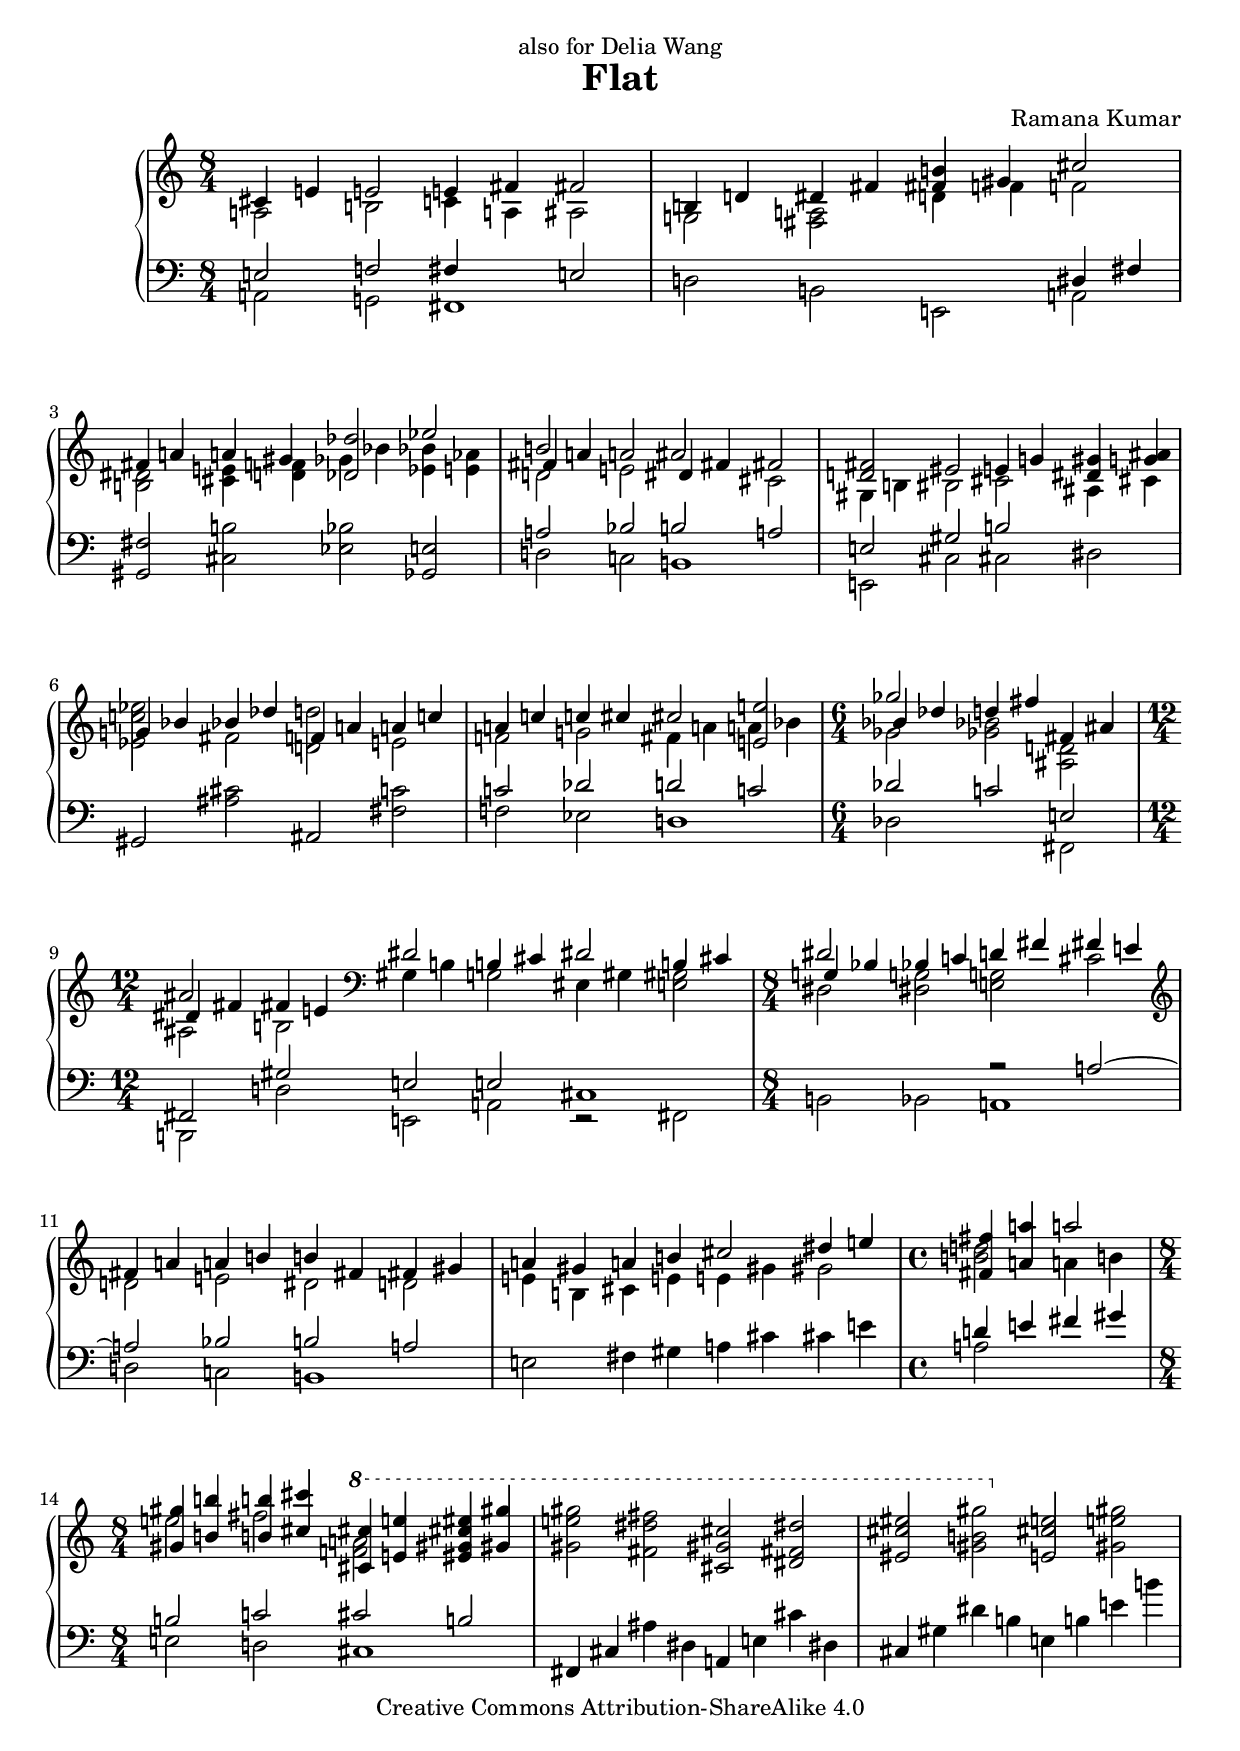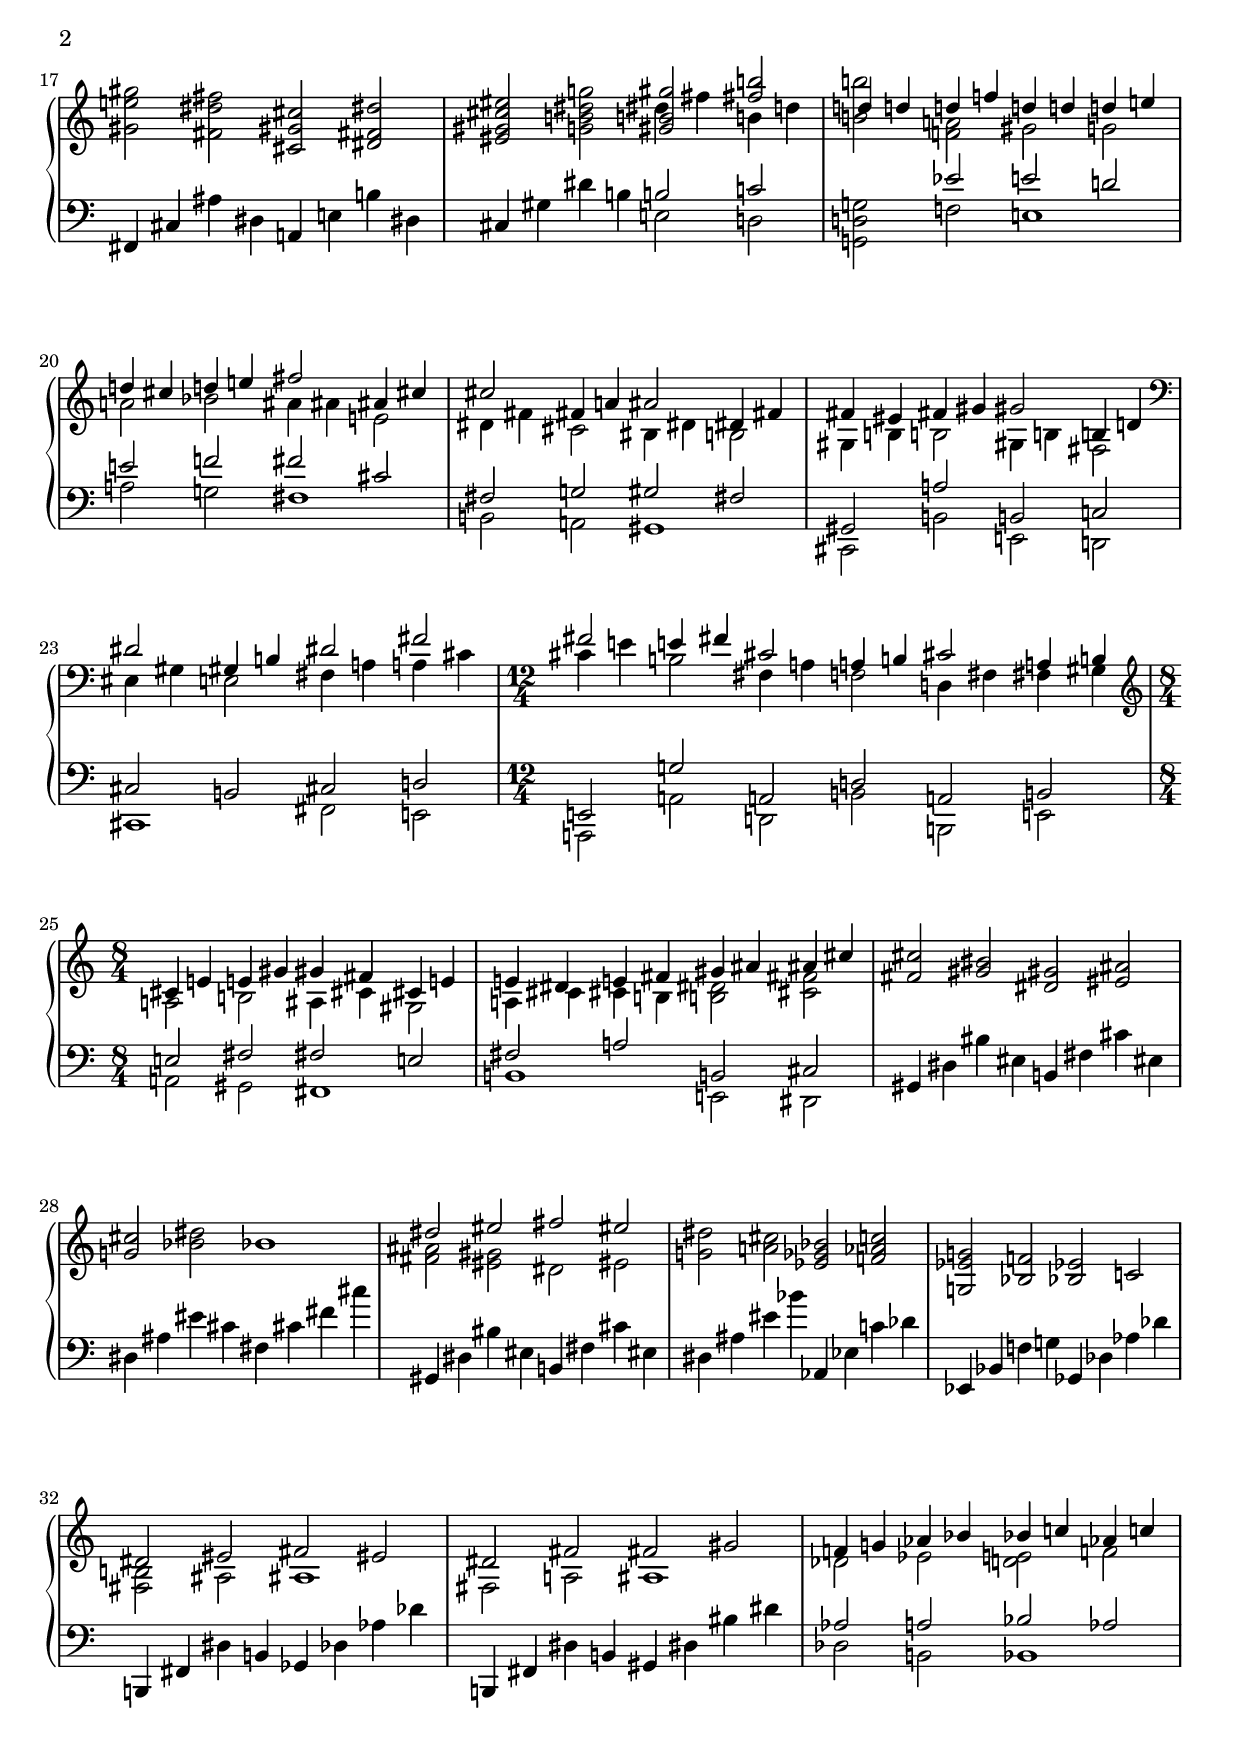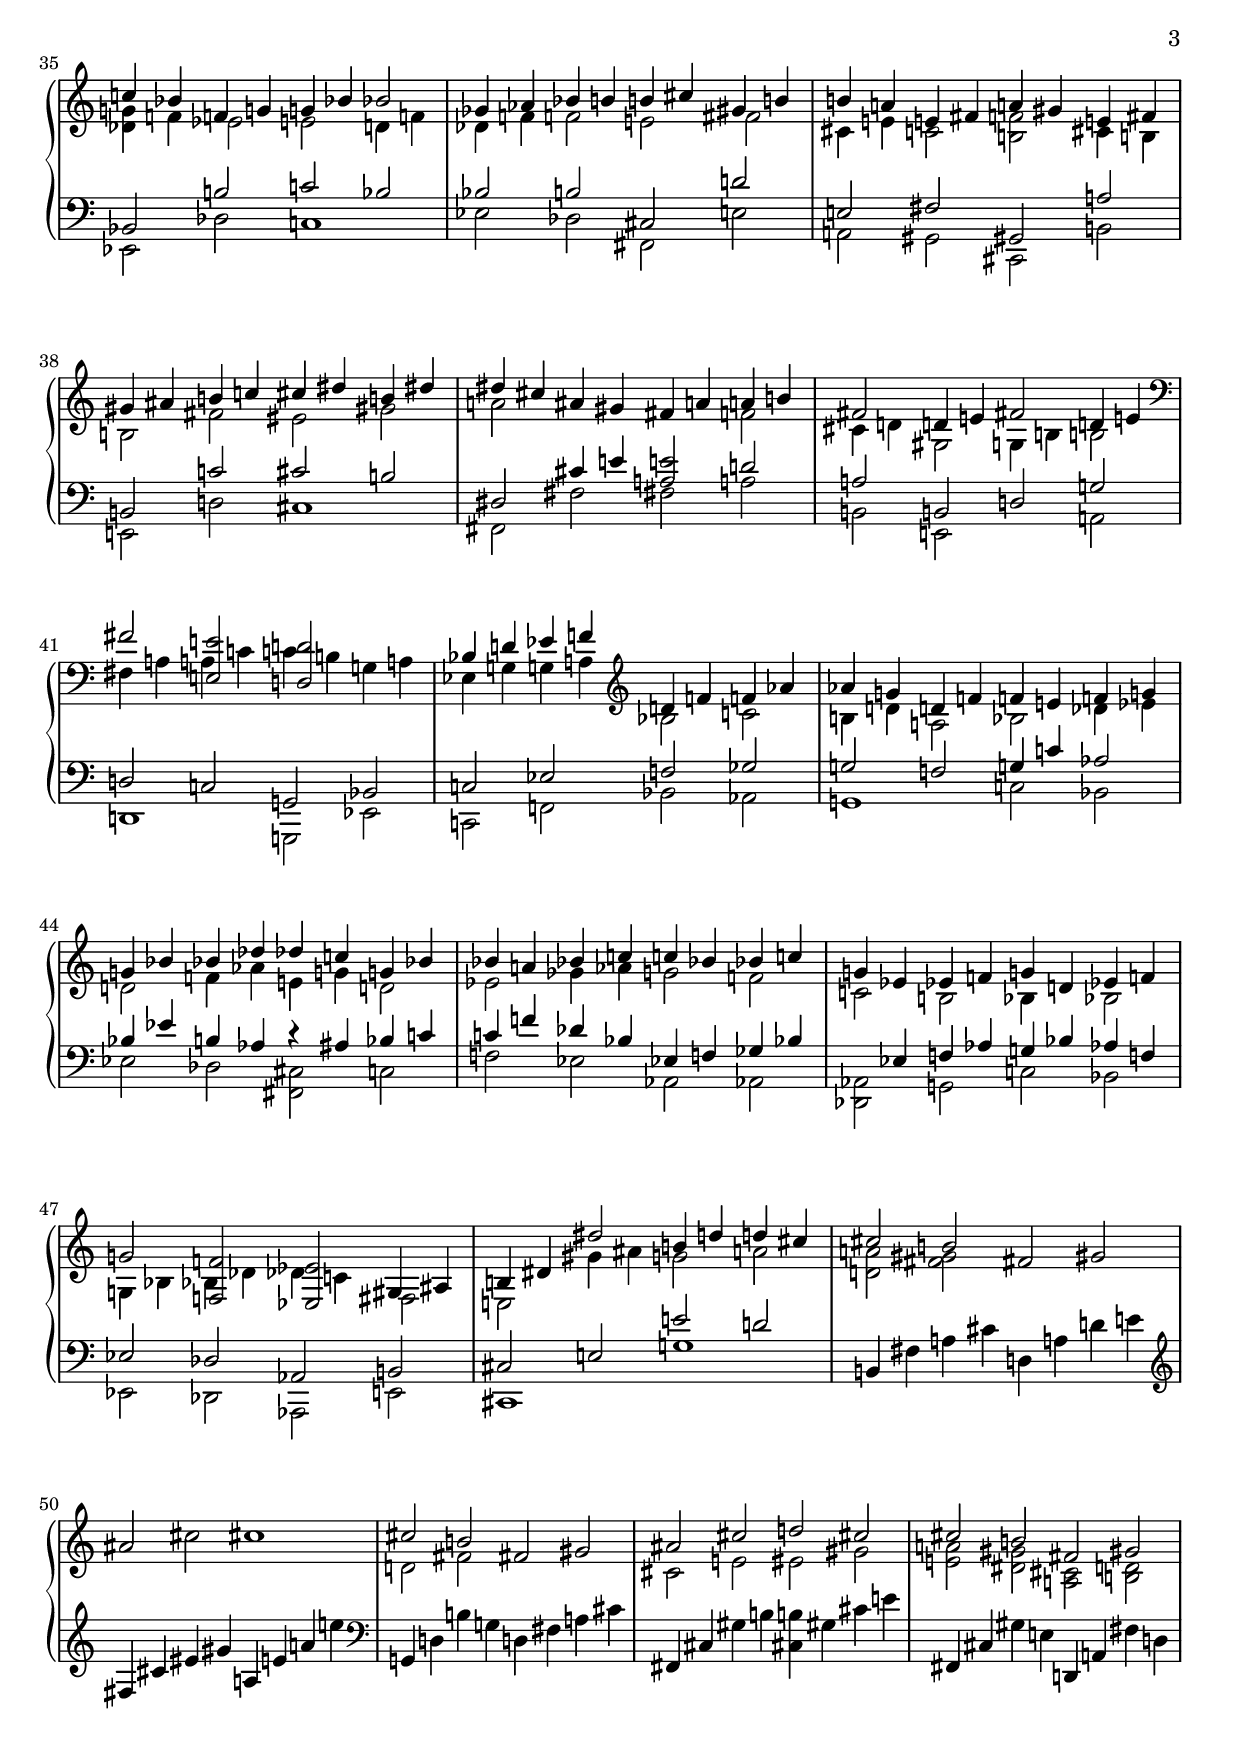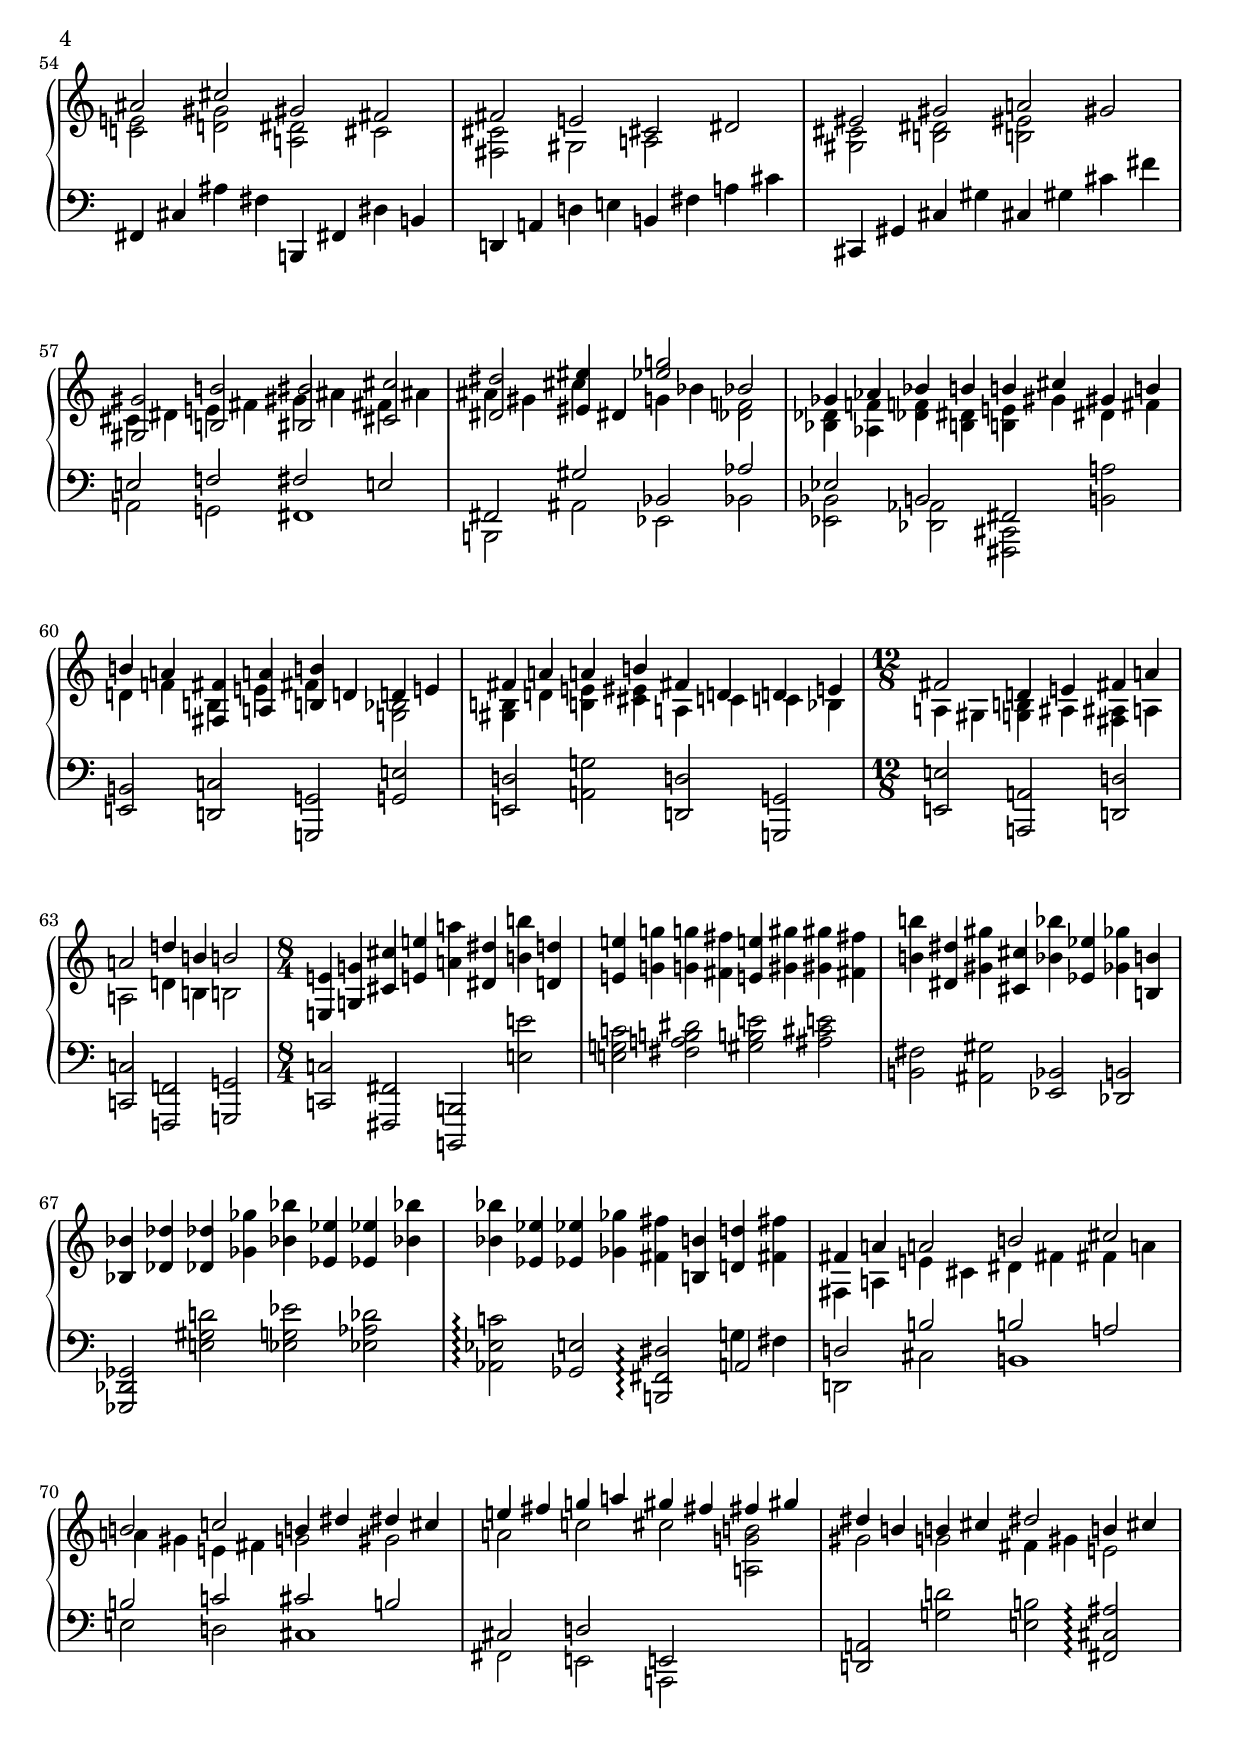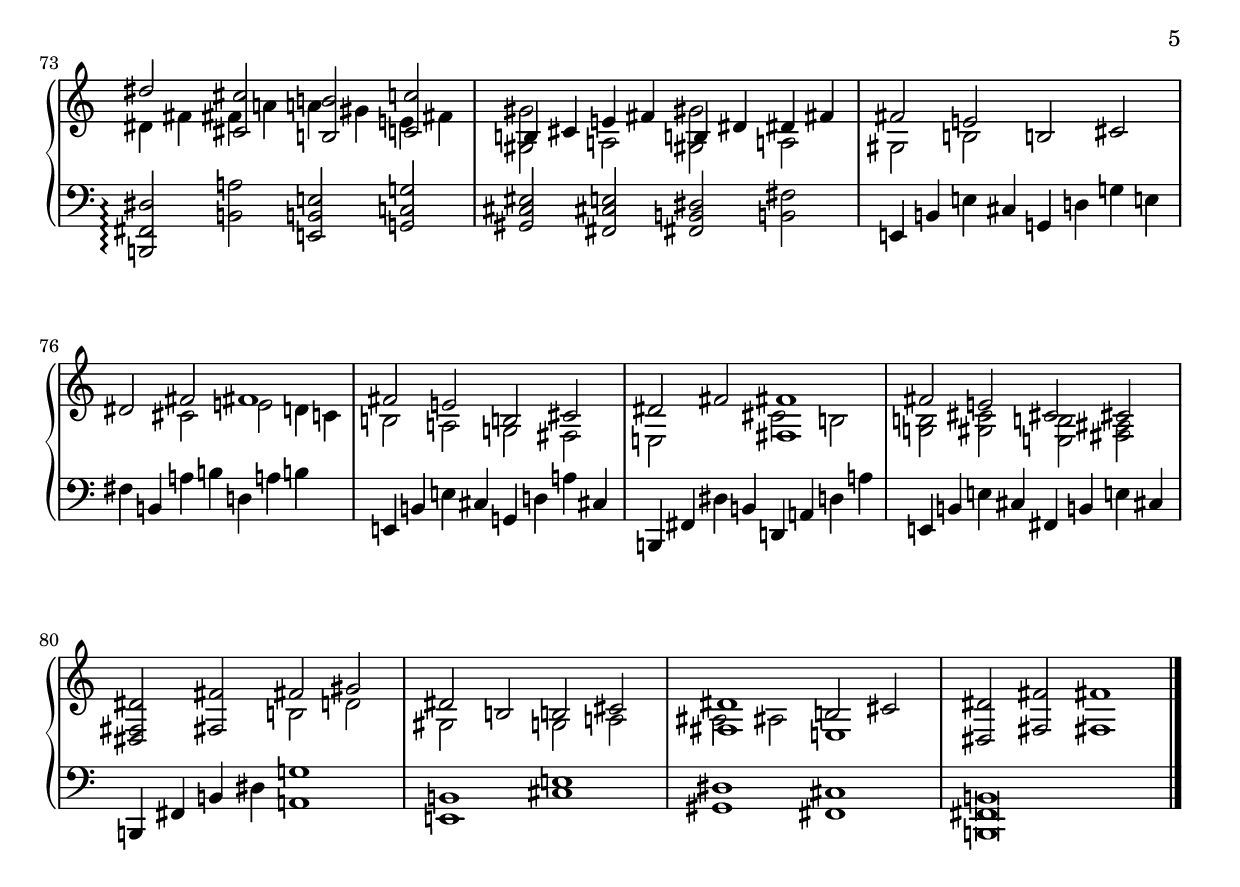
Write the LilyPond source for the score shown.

\version "2.18.0"

\header {
  title             = "Flat"
  composer          = "Ramana Kumar"
  date              = "2007"
  dedication        = "also for Delia Wang"
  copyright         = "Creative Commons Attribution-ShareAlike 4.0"
}

onceStem =
#(define-music-function (parser location direction music) (number? ly:music?) #{
  \once \override Stem.direction = $direction
  $music #}
)

#(ly:set-option 'point-and-click #f)

\score {
  \context PianoStaff <<
    \context Staff = right <<
      \accidentalStyle Score.dodecaphonic
      \override Score.TimeSignature.style = #'()
      \clef treble
      \time 8/4
      << {
        <<
          {cis'4 e' e'2 e'4 fis' fis'2}
        \\{a2 b c'4 a ais2}
        >> | <<
          {b4 d' dis' fis' <b' fis'> gis' cis''2}
        \\{g2 <fis a> d'4 f' f'2}
        >> | <<
          {fis'4 a' a' gis' <des' des''>2 ees''}
        \\{<b dis'>2 <cis' e'>4 <d' f'> ges' bes' <bes' ees'> <aes' e'>}
        >> | <<
          {b'2 s ais' s}
        \\{d'2 e' s cis'}
        \\{fis'4 a' a'2 dis'4 fis' fis'2}
        >> | <<
          {<fis' d'>2 eis' e'4 g' <gis' dis'> <ais' g'>}
        \\{gis4 b bis2 cis' ais4 cis'}
        >> | <<                                             %--05
          {g'4 bes' bes' des'' f' a' a' c''}
        \\{<ees' c'' ees''>2 fis' <d' d''> e'}
        >> | <<
          {a'4 c'' c'' cis'' cis''2 <e' e''>}
        \\{f'2 g' fis'4 a' a' bes'}
        >> | \time 6/4 <<
          {ges''2 s fis'4 ais'}
        \\{ges'2 <ges' bes'> <ais d'>}
        \\{bes'4 des'' d'' fis'' s2}
        >> | \time 12/4 <<
          {ais'2 s \clef bass dis'2 b4 cis' dis'2 b4 cis'}
        \\{ais2 b gis4 b g2 eis4 gis <e gis>2}
        \\{dis'4 fis' fis' e'}
        >> | \time 8/4 <<
          {dis'2 s d'4 fis' fis' e'}
        \\{dis2 <dis g> <e g> cis'}
        \\{g4 bes bes c' s2 s}
        >> | \clef treble <<                               %--10
          {fis'4 a' a' b' b' fis' fis' gis'}
        \\{d'2 e' dis' d'}
        >> | <<
          {a'4 gis' a' b' cis''2 dis''4 e''}
        \\{e'4 b cis' e' e' gis' gis'2}
        >> | \time 4/4 <<
          {<fis' fis''>4 <a' a''> a''2}
        \\{<b' d''>2 a'4 b'}
        >> | \time 8/4 <<
          {<gis' gis''>4 <b' b''> <b' b''> <cis'' cis'''> \ottava #1 <cis'' cis'''> <e'' e'''> <eis'' gis'' cis''' eis'''> <gis'' gis'''>}
        \\{e''2 fis'' <f'' a''> s}
        >> | 
          <gis'' e''' gis'''>2 <fis'' dis''' fis'''> <cis'' gis'' cis'''> <dis'' fis'' dis'''>
           |                                               %--15
          <eis'' cis''' eis'''>2 <gis'' b'' gis'''> \ottava #0 <e' cis'' e''> <gis' e'' gis''>
           |
          <gis' e'' gis''>2 <fis' dis'' fis''> <cis' gis' cis''> <dis' fis' dis''>
           |
          <eis' gis' cis'' eis''>2 <g' b' dis'' g''> <<{<gis' b' gis''>2 <fis'' b''>}\\{dis''4 fis'' b' d''}>>
           | <<
          {d''4 d'' d'' f'' d'' d'' d'' e''}
        \\{<b' b''>2 <f' a'> gis' g'}
        >> | <<
          {d''4 cis'' d'' e'' fis''2 ais'4 cis''}
        \\{a'2 bes' ais'4 ais' e'2}
        >> | <<                                            %--20
          {cis''2 fis'4 a' ais'2 dis'4 fis'}
        \\{dis'4 fis' cis'2 bis4 dis' b2}
        >> | <<
          {fis'4 eis' fis' gis' gis'2 b4 d'}
        \\{gis4 b b2 gis4 b fis2}
        >> | \clef bass <<
          {dis'2 gis4 b dis'2 fis'}
        \\{eis4 gis e2 fis4 a a cis'}
        >> | \time 12/4 <<
          {fis'2 e'4 fis' cis'2 a4 b cis'2 a4 b}
        \\{cis'4 e' b2 fis4 a f2 d4 fis fis gis}
        >> | \time 8/4 \clef treble <<
          {cis'4 e' e' gis' gis' fis' cis' e'}
        \\{a2 b ais4 cis' gis2}
        >> | <<                                            %--25
          {e'4 dis' e' fis' gis' ais' ais' cis''}
        \\{a4 cis' cis' b <b dis'>2 <cis' fis'>}
        >> |
          <cis'' fis'>2 <bis' gis'> <gis' dis'> <ais' eis'>
           | 
          <cis'' g'>2 <dis'' bes'> bes'1
           | <<
          {dis''2 eis'' fis'' eis''}
        \\{<fis' ais'>2 <eis' gis'> dis' eis'}
        >> |
          <g' dis''>2 <a' cis''> <ees' ges' bes'> <f' aes' c''>
           |                                               %--30             
          <g ees' g'>2 <bes f'> <bes ees'> c'
           | <<
          {dis'2 eis' fis' eis'}
        \\{<fis b>2 ais ais1}
        >> | <<
          {dis'2 fis' fis' gis'}
        \\{fis2 a ais1}
        >> | <<
          {f'4 g' aes' bes' bes' c'' aes' c''}
        \\{des'2 ees' <d' e'> f'}
        >> | <<
          {c''4 bes' f' g' g' bes' bes'2}
        \\{<des' g'>4 f' ees'2 e' d'4 f'}
        >> | <<                                            %--35 
          {ges'4 aes' bes' b' b' cis'' gis' b'}
        \\{des'4 f' f'2 e' fis'}
        >> | <<
          {b'4 a' e' fis' a' gis' e' fis'}
        \\{cis'4 e' c'2 <b f'> cis'4 b}
        >> | <<
          {gis'4 ais' b' c'' cis'' dis'' b' dis''}
        \\{b2 fis' eis' gis'}
        >> | <<
          {dis''4 cis'' ais' gis' fis' a' a' b'}
        \\{a'2 s s f'}
        >> | <<
          {fis'2 d'4 e' fis'2 d'4 e'}
        \\{cis'4 d' gis2 g4 b b2}
        >> | \clef bass <<                                 %--40
          {fis'2 <e e'> <d d'> s}
        \\{fis4 a a c' c' b g a}
        >> | <<
          {bes4 d' ees' f' \clef treble d'4 f' f' aes'}
        \\{ees4 g g a bes2 c'}
        >> | <<
          {aes'4 g' d' f' f' e' f' g'}
        \\{b4 d' a2 bes des'4 ees'}
        >> | <<
          {g'4 bes' bes' des'' des'' c'' g' bes'}
        \\{d'2 f'4 aes' e' g' d'2}
        >> | <<
          {bes'4 a' bes' c'' c'' bes' bes' c''}
        \\{ees'2 ges'4 aes' g'2 f'}
        >> | <<                                            %--45
          {g'4 ees' ees' f' g'4 d' ees' f'}
        \\{c'2 b bes4 s bes2}
        >> | <<
          {g'2 <f f'> <ees ees'> gis4 ais}
        \\{g4 bes bes des' des' c' fis2}
        >> | <<
          {b4 dis' dis''2 b'4 d'' d'' cis''}
        \\{e2 gis'4 ais' g'2 a'}
        >> | <<
          {cis''2 b' fis' gis'}
        \\{<d' a'>2 <fis' gis'> s s}
        >> |
          ais'2 cis'' cis''1
           | <<                                            %--50
          {cis''2 b' fis' gis'}
        \\{d'2 fis' s s}
        >> | <<
          {ais'2 cis'' d'' cis''}
        \\{cis'2 e' eis' gis'}
        >> | <<
          {cis''2 b' fis' gis'}
        \\{<e' a'>2 <dis' gis'> <a cis'> <b d'>}
        >> | <<
          {ais'2 cis'' gis' fis'}
        \\{<c' e'>2 <d' gis'> <a dis'> cis'}
        >> | <<
          {fis'2 e' cis' dis'}
        \\{<fis cis'>2 gis a s}
        >> | <<                                            %--55
          {eis'2 gis' a' gis'}
        \\{<gis cis'>2 <b dis'> <b eis'> s}     
        >> | <<
          {<gis gis'>2 <b b'> <bis bis'> <cis' cis''>}
        \\{cis'4 dis' e' fis' gis' ais' fis' ais'}
        >> | <<
          {<dis' dis''>2 <eis' eis''>4 dis' <ees'' g''>2 bes'}
        \\{ais'4 gis' cis'' s g' bes' <des' f'>2}
        >> | <<
          {ges'4 aes' bes' b' b' cis'' gis' b'}
        \\{<bes des'>4 <aes f'> <des' f'> <b dis'> <b e'> gis' dis' fis'}
        >> | <<
          {b'4 a' <fis fis'> <a a'> <b b'> d' d' e'}
        \\{d'4 f' b e' fis' s <g bes>2}
        >> | <<                                            %--60
          {fis'4 a' a' b' fis' d' d' e'}
        \\{<gis b>4 d' <b e'> <cis' eis'> a c' c' bes}
        >> | \time 12/8 <<
          {fis'2  d'4   e'  fis'      a' a'2 d''4 b' b'2}
        \\{a4 gis <g b> ais <fis ais> a  a2  d'4  b  b2}
        >> | \time 8/4
           <e e'>4 <g g'> <cis' cis''> <e' e''> <a' a''> <dis' dis''> <b' b''> <d' d''> 
           |
          <e' e''>4 <g' g''> <g' g''> <fis' fis''> <e' e''> <gis' gis''> <gis' gis''> <fis' fis''>
           |
          <b' b''>4 <dis' dis''> <gis' gis''> <cis' cis''> <bes' bes''> <ees' ees''> <ges' ges''> <b b'>
           |                                               %--65
          <bes bes'>4 <des' des''> <des' des''> <ges' ges''> <bes' bes''> <ees' ees''> <ees' ees''> <bes' bes''>
           |
          <bes' bes''>4 <ees' ees''> <ees' ees''> <ges' ges''> <fis' fis''> <b b'> <d' d''> <fis' fis''>
           | <<
          {fis'4 a' a'2 b' cis''}
        \\{fis4 a e' cis' dis' fis' fis' a'}
        >> | <<
          {b'2 c'' b'4 dis'' dis'' cis''}
        \\{a'4 gis' e' fis' g'2 gis'}
        >> | <<
          {e''4 fis'' g'' a'' gis'' fis'' fis'' gis''}
        \\{a'2 c'' cis'' b'\stemUp}
        >> | <<                                            %--70
          {dis''4 b' b' cis'' dis''2 b'4 cis''}
        \\{gis'2 g' fis'4 gis' e'2}
        >> | <<
          {dis''2 <cis' cis''> <b b'> <c' c''>}
        \\{dis'4 fis' fis' a' a' gis' e' fis'}
        >> | <<
          {b4 cis' e' fis' b dis' dis' fis'}
        \\{<gis gis'>2 a <gis gis'> a}
        >> | <<
          {fis'2 e' b cis'}
        \\{gis2 b s1}
        >> | <<                                            %--75
          {dis'2 fis' fis'1}
        \\{s2 cis' e' d'4 c'}
        >> | <<
          {fis'2 e' b cis'}
        \\{b2 a g fis}
        >> | <<
          {dis'2 fis' <fis fis'>1}
        \\{e2 s cis' b}         
        >> | <<
          {fis'2 e' cis' cis'}
        \\{<g b>2 <gis cis'> <e b> <fis ais>}
        >> | <<
          {<dis fis dis'>2 <fis fis'> fis' gis'}
        \\{s2 s b d'}
        >> | <<                                            %--80
          {dis'2 b b cis'}
        \\{gis2 s g a}
        >> | <<
          {<fis dis'>1 b2 cis'}
        \\{ais2 ais e1}
        >> |
          <dis dis'>2 <fis fis'> <fis fis'>1
     \bar "|."

      } >>
    >>
    \context Staff = left <<
      \clef bass
      << {
        <<
          {e2 f fis4 s e2}
        \\{a,2 g, fis,1}
        >> | <<
          {s2 s s dis4 fis}
        \\{d2 b, e, a,}
        >> |
          <gis, fis>2 <cis b> <ees bes> <ges, e>
           | <<
          {a2 bes b a}
        \\{d2 c b,1}
        >> | <<
          {e2 gis b s}
        \\{e,2 cis cis dis2}
        >> |                                               %--05
          gis,2 <ais cis'> ais, <fis c'>
           | <<
          {c'2 des' d' c'}
        \\{f2 ees d1}
        >> | <<
          {des'2 c' e}
        \\{des2 s fis,}
        >> | <<
          {fis,2 gis e e cis1}
        \\{b,,2 d e, a, r fis,}
        >> | <<
          {s2 s r a ~}
        \\{b,2 bes, a,1}
        >> | <<                                            %--10
          {a2 bes b a}
        \\{d2 c b,1}
        >> |
          e2 fis4 gis a cis' cis' e'
           | <<
          {d'4 e' fis' gis'}
        \\{a2 s}
        >> | <<
          {b2 c' cis' b}
        \\{e2 d cis1}
        >> |
          fis,4 cis ais dis a, e cis' dis
           |                                               %--15
          cis4 gis dis' b e b e' b'
           |
          fis,4 cis ais dis a, e b dis
           |
          cis4 gis dis' b <<{b2 c'}\\{e2 d}>>
           | <<
          {s2 ees' e' d'}
        \\{<g, d g>2 f e1}
        >> | <<
          {e'2 f' fis' cis'}
        \\{a2 g fis1}
        >> | <<                                            %--20
          {fis2 g gis fis}
        \\{b,2 a, gis,1}
        >> | <<
          {gis,2 a b, c}
        \\{cis,2 b, e, d,}
        >> | <<
          {cis2 b, cis d}
        \\{cis,1 fis,2 e,}
        >> | <<
          {e,2 g a, d a, b,}
        \\{a,,2 a, d, b, b,, e,}
        >> | <<
          {e2 fis fis e}
        \\{a,2 gis, fis,1}
        >> | <<                                            %--25
          {fis2 a b, cis}
        \\{b,1 e,2 dis,}
        >> |
          gis,4 dis bis eis b, fis cis' eis
           |
          dis4 ais eis' cis' fis cis' fis' cis''
           |
          gis,4 dis bis eis b, fis cis' eis
           |
          dis4 ais eis' bes' aes, ees c' des'
           |                                               %--30
          ees,4 bes, f g ges, des aes des'
           |
          b,, fis, dis b, ges, des aes des'
           |
          b,, fis, dis b, gis, dis bis dis'
           | <<
          {aes2 a bes aes}
        \\{des2 b, bes,1}
        >> | <<
          {bes,2 b c' bes}
        \\{ees,2 des c1}
        >> | <<                                            %--35
          {bes2 b cis d'}
        \\{ees2 des fis, e}
        >> | <<
          {e2 fis gis, a}
        \\{a,2 gis, cis, b,}
        >> | <<
          {b,2  c' cis' b}
        \\{e,2 d cis1}
        >> | <<
          {dis2 cis'4 e' <a e'>2 d'}
        \\{fis,2 fis fis a}
        >> | <<
          {a2 b, d g}
        \\{b,2 e, s a,}
        >> | <<                                            %--40
          {d2 c g, bes,}
        \\{d,1 g,,2 ees,}
        >> | <<
          {c2 ees f ges}
        \\{c,2 f, bes, aes,}
        >> | <<
          {g2 f g4 c' aes2}
        \\{g,1 c2 bes,}
        >> | <<
          {bes4 ees' b aes r4 ais bes c'}
        \\{ees2 des <fis, cis>2 c}
        >> | <<
          {c'4 f' des' bes ees4 f ges bes}
        \\{f2 ees aes, aes,}
        >> | <<                                            %--45
          {s4 ees f aes g bes aes f}
        \\{<des, aes,>2 g,2 c bes,}
        >> | <<
          {ees2 des aes, b,}
        \\{ees,2 des, aes,, e,}
        >> | <<
          {cis2 e e' d'}
        \\{cis,1 g}
        >> | 
          b,4 fis a cis' d a d' e'
           | \clef treble
          fis4 cis' eis' gis' a e' a' e''
           | \clef bass                                    %--50
          g,4 d b g d fis a cis'
           |
          fis,4 cis gis b <cis b> gis cis' e'
           |
          fis,4 cis gis e d, a, fis d
           |
          fis,4 cis ais fis b,, fis, dis b,
           |
          d,4 a, d e b, fis a cis'
           |                                               %--55
          cis,4 gis, cis gis cis gis cis' fis'
           | <<
          {e2 f fis e}
        \\{a,2 g, fis,1}
        >> | <<
          {fis,2 gis bes, aes}
        \\{b,,2 ais, ees, bes,}
        >> | <<
          {ees2 b, fis,}
        \\{<ees, bes,>2 <des, aes,> <fis,, cis,> <b, a>}
        >> |
          <e, b,>2 <d, c> <g,, g,> <g, e>
           |                                               %--60
          <e, d>2 <a, g> <d, d> <g,, g,>
           |
          <e, e>2 <a,, a,> <d, d> <c, c> <f,, f,> <g,, g,> 
           |
          <c, c>2 <fis,, fis,> <b,,, b,,> <e e'>
           |
          <e g c'>2 <fis a b dis'> <gis b e'> <ais cis' e'>
           |
          <b, fis>2 <ais, gis> <ees, bes,> <des, b,>
           |                                               %--65
          <ges,, des, ges,>2 <e gis d'> <ees g ees'> <ees aes des'>
           |
          <aes, ees c'>2\arpeggio <ges, e> <b,, fis, dis>\arpeggio <<{a,2}\\{g4 fis}>>
           | <<
          {d2 b b a}
        \\{d,2 cis b,1}
        >> | <<
          {b2 c' cis' b}
        \\{e2 d cis1}
        >> | <<
          {cis2 d e,}
        \\{fis,2 e, a,,} >>
        \change Staff = right <<{}\\{<a g'>2}>>
           | \change Staff = left                          %--70
          <d, a,>2 <g d'> <e b> <fis, cis ais>\arpeggio
           |
          <b,, fis, dis>2\arpeggio <b, a> <e, b, e> <g, c g>
           |
          <gis, cis eis>2 <fis, cis e> <fis, b, dis> <b, fis>
           |
          e,4 b, e cis g, d g e
           |
          fis4 b, a b d a b s
           |                                               %--75
          e,4 b, e cis g, d a cis
           |
          b,,4 fis, dis b, d, a, d a
           |
          e,4 b, e cis fis, b, e cis
           |
          b,,4 fis, b, dis <a, g>1
           | <<
          {b,1 e}
        \\{e,1 cis}
        >> |                                               %--80
          <gis, dis>1 <fis, cis>
           |
          <b,, fis, b,>\breve
     \bar "|."
      } >>
    >>
  >>
}
